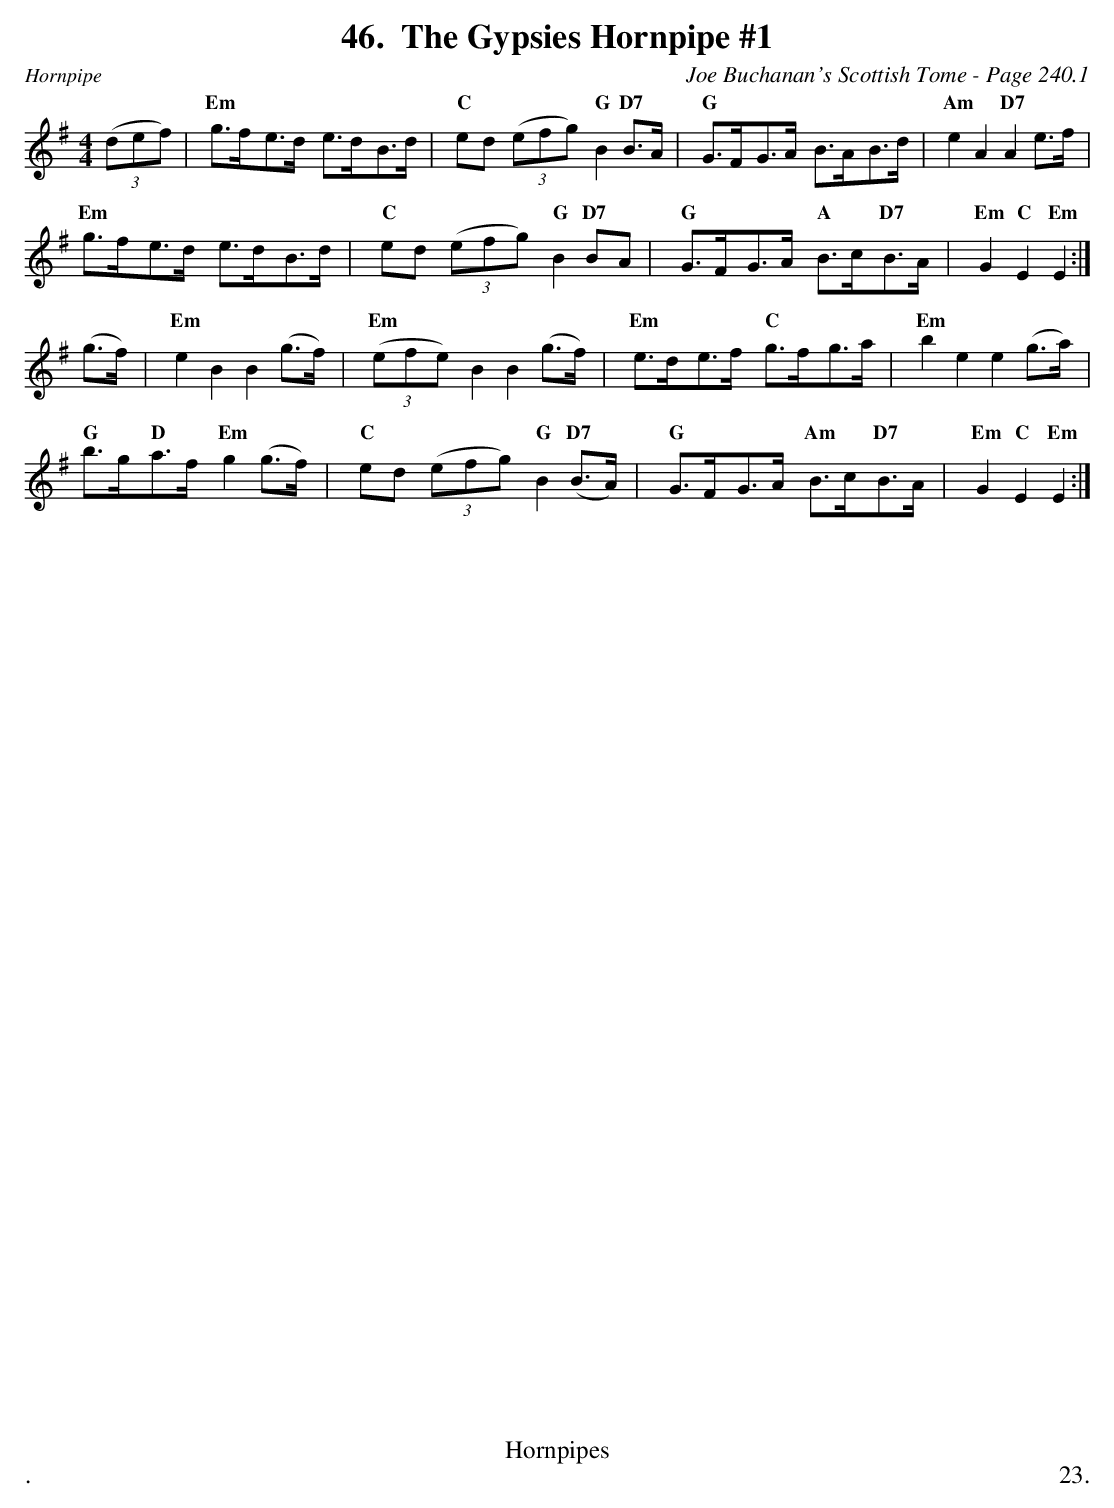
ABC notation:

X:1
T:Gypsies Hornpipe #1, The
C:Joe Buchanan's Scottish Tome - Page 240.1
M:4/4
K:G
((3def) | "Em"g>fe>d e>dB>d | "C"ed ((3efg) "G"B2 "D7"B>A | "G"G>FG>A B>AB>d | "Am"e2 A2 "D7"A2 e>f |
"Em"g>fe>d e>dB>d | "C"ed ((3efg) "G"B2 "D7"BA | "G"G>FG>A "A"B>c"D7"B>A | "Em"G2 "C"E2 "Em"E2 :|
(g>f) | "Em"e2 B2 B2 (g>f) | "Em"((3efe) B2 B2 (g>f) | "Em"e>de>f "C"g>fg>a | "Em"b2 e2 e2 (g>a) |
"G"b>g"D"a>f "Em"g2 (g>f) | "C"ed ((3efg) "G"B2 "D7"(B>A) | "G"G>FG>A "Am"B>c"D7"B>A | "Em"G2 "C"E2 "Em"E2 :|
